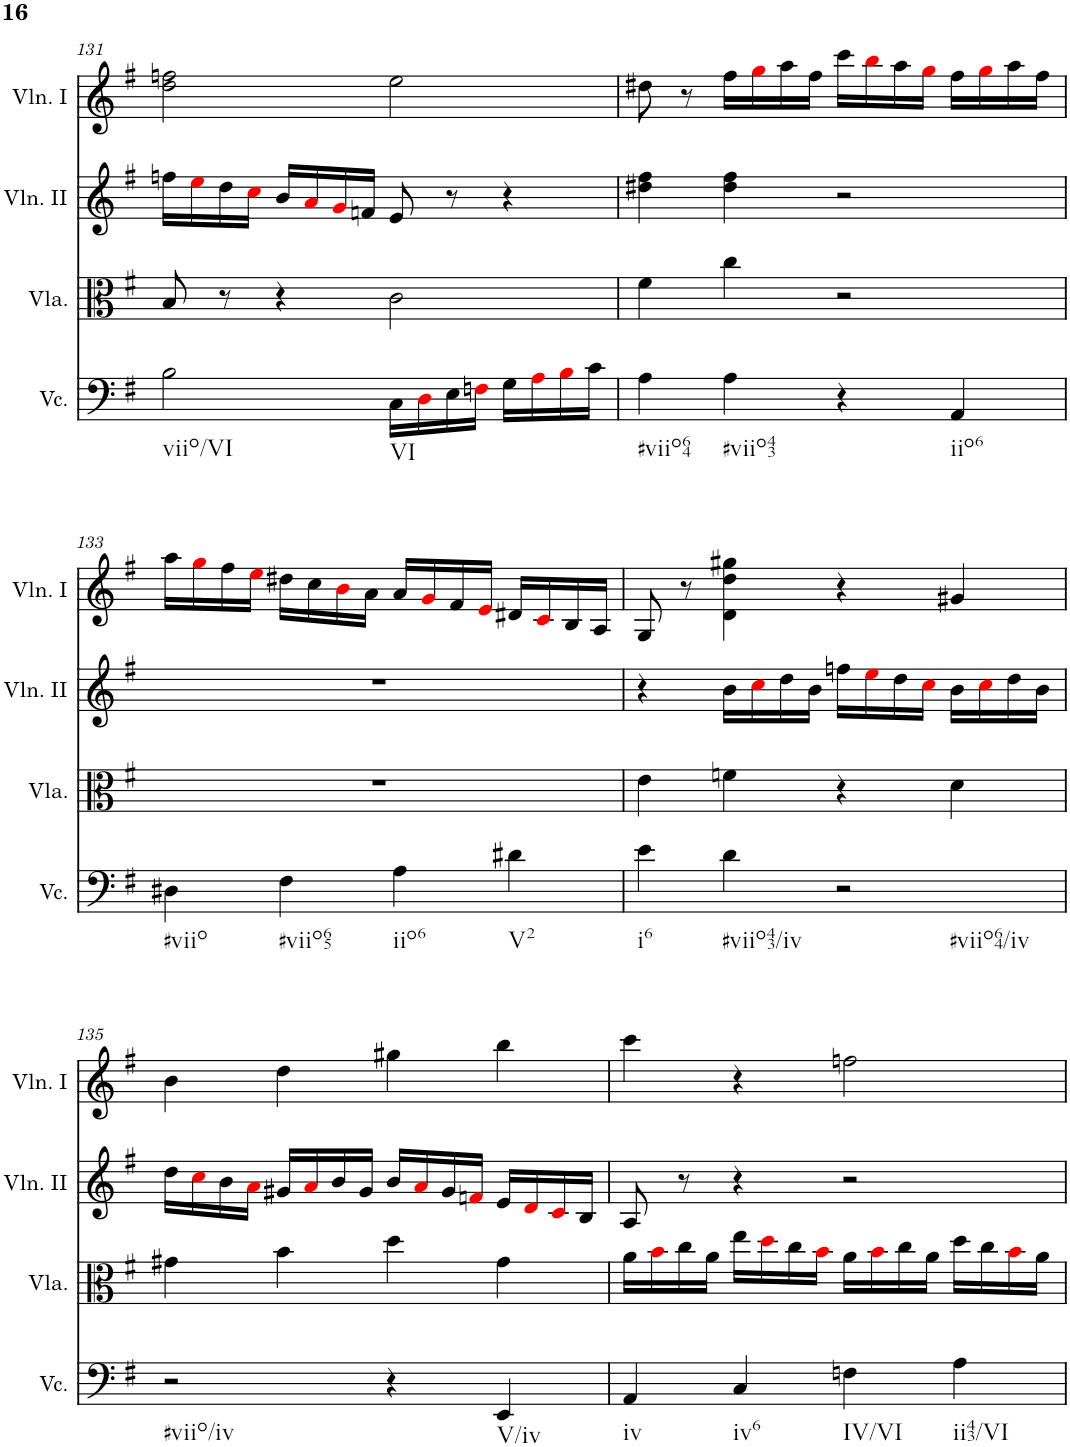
**kern	**kern	**kern	**kern
*part4	*part3	*part2	*part1
*staff4	*staff3	*staff2	*staff1
*I"Violoncello	*I"Viola	*I"Violino II	*I"Violino I
*I'Vc.	*I'Vla.	*I'Vln. II	*I'Vln. I
!!LO:PB:g=z
*clefF4	*clefC3	*clefG2	*clefG2
*k[f#]	*k[f#]	*k[f#]	*k[f#]
*M4/4	*M4/4	*M4/4	*M4/4
=131	=131	=131	=131
!LO:TX:b:t=viio/VI	!	!	!
2B\	8B/	16ffn\LL	2dd\ 2ffn\
.	.	16eei\	.
.	8r	16dd\	.
.	.	16cci\JJ	.
.	4r	16b/LL	.
.	.	16ai/	.
.	.	16gi/	.
.	.	16fn/JJ	.
!LO:TX:b:t=VI	!	!	!
16C\LL	2c\	8e/	2ee\
16Di\	.	.	.
16E\	.	8r	.
16Fni\JJ	.	.	.
16G\LL	.	4r	.
16Ai\	.	.	.
16Bi\	.	.	.
16c\JJ	.	.	.
=132	=132	=132	=132
!LO:TX:b:t=#viio64	!	!	!
4A\	4f#\	4dd#X\ 4ff#\	8dd#X\
.	.	.	8r
!LO:TX:b:t=#viio43	!	!	!
4A\	4cc\	4dd#\ 4ff#\	16ff#\LL
.	.	.	16ggi\
.	.	.	16aa\
.	.	.	16ff#\JJ
4r	2r	2r	16ccc\LL
.	.	.	16bbi\
.	.	.	16aa\
.	.	.	16ggi\JJ
!LO:TX:b:t=iio6	!	!	!
4AA/	.	.	16ff#\LL
.	.	.	16ggi\
.	.	.	16aa\
.	.	.	16ff#\JJ
!!LO:LB:g=z
=133	=133	=133	=133
!LO:TX:b:t=#viio	!	!	!
4D#X\	1r	1r	16aa\LL
.	.	.	16ggi\
.	.	.	16ff#\
.	.	.	16eei\JJ
!LO:TX:b:t=#viio65	!	!	!
4F#\	.	.	16dd#X\LL
.	.	.	16cc\
.	.	.	16bi\
.	.	.	16a\JJ
!LO:TX:b:t=iio6	!	!	!
4A\	.	.	16a/LL
.	.	.	16gi/
.	.	.	16f#/
.	.	.	16ei/JJ
!LO:TX:b:t=V2	!	!	!
4d#X\	.	.	16d#X/LL
.	.	.	16ci/
.	.	.	16B/
.	.	.	16A/JJ
=134	=134	=134	=134
!LO:TX:b:t=i6	!	!	!
4e\	4e\	4r	8G/
.	.	.	8r
!LO:TX:b:t=#viio43/iv	!	!	!
4d\	4fn\	16b\LL	4d\ 4dd\ 4gg#X\
.	.	16cci\	.
.	.	16dd\	.
.	.	16b\JJ	.
!LO:TX:b:t=#viio64/iv	!	!	!
2r	4r	16ffn\LL	4r
.	.	16eei\	.
.	.	16dd\	.
.	.	16cci\JJ	.
.	4d\	16b\LL	4g#X/
.	.	16cci\	.
.	.	16dd\	.
.	.	16b\JJ	.
!!LO:LB:g=z
=135	=135	=135	=135
!LO:TX:b:t=#viio/iv	!	!	!
2r	4g#X\	16dd\LL	4b\
.	.	16cci\	.
.	.	16b\	.
.	.	16ai\JJ	.
.	4b\	16g#X/LL	4dd\
.	.	16ai/	.
.	.	16b/	.
.	.	16g#/JJ	.
4r	4dd\	16b/LL	4gg#X\
.	.	16ai/	.
.	.	16g#/	.
.	.	16fni/JJ	.
!LO:TX:b:t=V/iv	!	!	!
4EE/	4g#\	16e/LL	4bb\
.	.	16di/	.
.	.	16ci/	.
.	.	16B/JJ	.
=136	=136	=136	=136
!LO:TX:b:t=iv	!	!	!
4AA/	16a\LL	8A/	4ccc\
.	16bi\	.	.
.	16cc\	8r	.
.	16a\JJ	.	.
!LO:TX:b:t=iv6	!	!	!
4C/	16ee\LL	4r	4r
.	16ddi\	.	.
.	16cc\	.	.
.	16bi\JJ	.	.
!LO:TX:b:t=IV/VI	!	!	!
4Fn\	16a\LL	2r	2ffn\
.	16bi\	.	.
.	16cc\	.	.
.	16a\JJ	.	.
!LO:TX:b:t=ii43/VI	!	!	!
4A\	16dd\LL	.	.
.	16cc\	.	.
.	16bi\	.	.
.	16a\JJ	.	.
=	=	=	=
*-	*-	*-	*-
